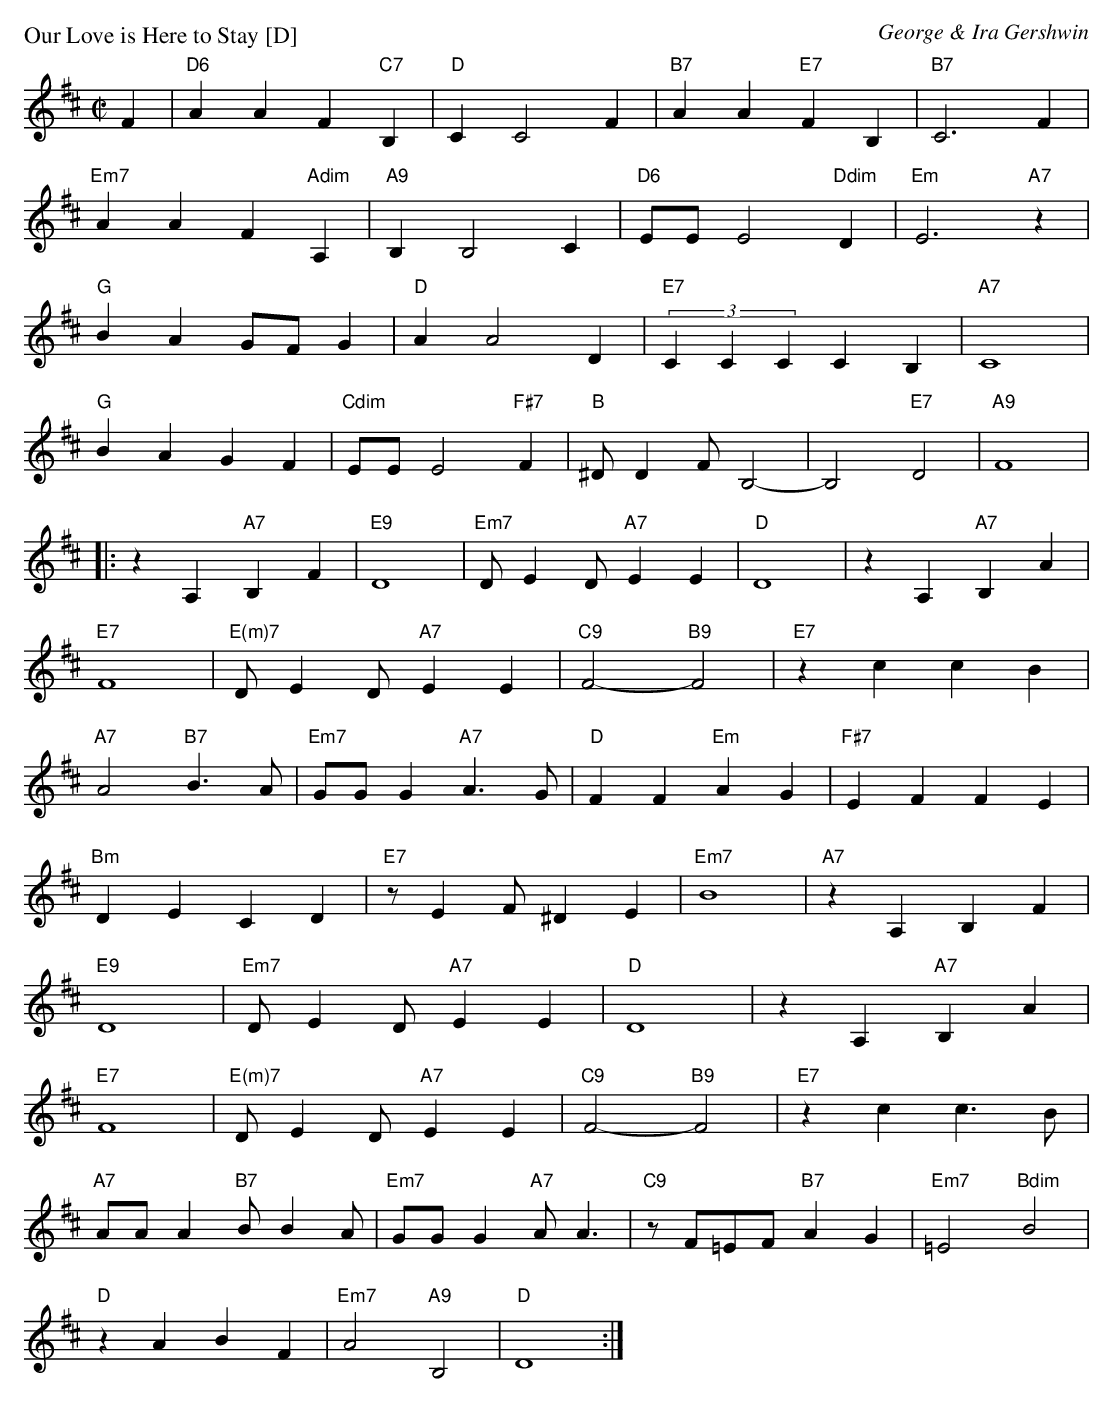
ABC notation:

X:1
P: Our Love is Here to Stay [D]
C: George & Ira Gershwin
M: C|
L: 1/8
K: D
F2 | "D6"A2A2 F2"C7"B,2 | "D"C2 C4 F2 | "B7"A2A2 "E7"F2B,2 | "B7"C6 F2 |
"Em7"A2A2 F2"Adim"A,2 | "A9"B,2 B,4 C2 | "D6"EE E4 "Ddim"D2 | "Em"E6 "A7"z2 |
"G"B2A2 GFG2 | "D"A2 A4 D2 | "E7"(3C2C2C2 C2B,2 | "A7"C8 |
"G"B2A2 G2F2 | "Cdim"EE E4 "F#7"F2 | "B"^DD2F B,4- | B,4 "E7"D4 | "A9"F8 |
|: z2A,2 "A7"B,2F2 | "E9"D8 | "Em7"DE2D "A7"E2E2 | "D"D8 | z2A,2 "A7"B,2A2 |
"E7"F8 | "E(m)7"DE2D "A7"E2E2 | "C9"F4- "B9"F4 | "E7"z2c2 c2B2 |
"A7"A4 "B7"B3A | "Em7"GGG2 "A7"A3G | "D"F2F2 "Em"A2G2 | "F#7"E2F2 F2E2 |
"Bm"D2E2 C2D2 | "E7"zE2F ^D2E2 | "Em7"B8 | "A7"z2A,2 B,2F2 |
"E9"D8 | "Em7"DE2D "A7"E2E2 | "D"D8 | z2A,2 "A7"B,2A2 |
"E7"F8 | "E(m)7"DE2D "A7"E2E2 | "C9"F4- "B9"F4 | "E7"z2c2 c3B |
"A7"AAA2 "B7"BB2A | "Em7"GGG2 "A7"AA3 | "C9"zF=EF "B7"A2G2 | "Em7" =E4 "Bdim"B4 |
"D"z2A2 B2F2 | "Em7"A4 "A9"B,4 | "D"D8 :|
